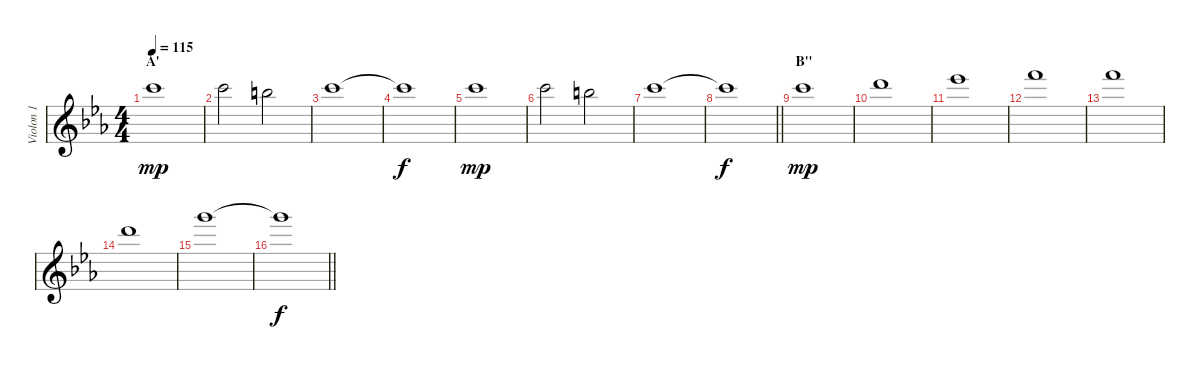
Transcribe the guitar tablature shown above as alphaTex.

\track ("Violon 1" "Violon 1") {instrument stringensemble1}
\staff {score}
\tuning (E4 B3 G3 D3 A2 E2) {hide}
\ts (4 4)
\section ("" "A'")
\tempo 115
\clef g2
\ks cminor
20.1.1{dy mp volume 16} |
20.1.2 19.1.2 |
20.1.1 |
20.1{t}.1{dy f} |
20.1.1{dy mp} |
20.1.2 19.1.2 |
20.1.1 |
\barLineRight lightlight
20.1{t}.1{dy f} |
\section ("" "B''")
20.1.1{dy mp} |
22.1.1 |
23.1.1 |
25.1.1 |
25.1.1 |
22.1.1 |
27.1.1 |
\barLineRight lightlight
27.1{t}.1{dy f}
